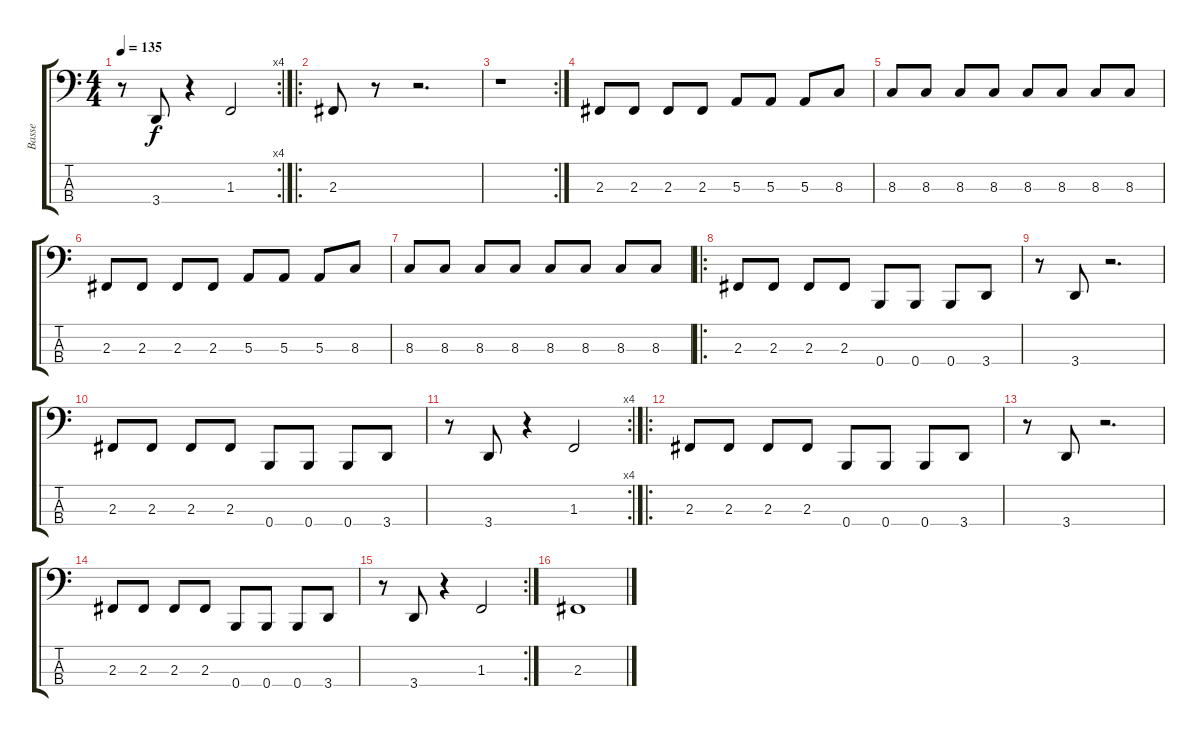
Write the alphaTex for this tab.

\track ("Basse" "Basse") {instrument electricbassfinger}
\staff {score tabs}
\tuning (D2 A1 E1 B0) {hide}
\rc 4
\ts (4 4)
\tempo 135
\clef f4
\ks c
r.8{dy f} 3.4.8 r.4 1.3.2 |
\ro
2.3.8 r.8 r.2{d} |
\rc 2
r.1 |
2.3.8 2.3.8 2.3.8 2.3.8 5.3.8 5.3.8 5.3.8 8.3.8 |
8.3.8 8.3.8 8.3.8 8.3.8 8.3.8 8.3.8 8.3.8 8.3.8 |
2.3.8 2.3.8 2.3.8 2.3.8 5.3.8 5.3.8 5.3.8 8.3.8 |
8.3.8 8.3.8 8.3.8 8.3.8 8.3.8 8.3.8 8.3.8 8.3.8 |
\ro
2.3.8 2.3.8 2.3.8 2.3.8 0.4.8 0.4.8 0.4.8 3.4.8 |
r.8 3.4.8 r.2{d} |
2.3.8 2.3.8 2.3.8 2.3.8 0.4.8 0.4.8 0.4.8 3.4.8 |
\rc 4
r.8 3.4.8 r.4 1.3.2 |
\ro
2.3.8 2.3.8 2.3.8 2.3.8 0.4.8 0.4.8 0.4.8 3.4.8 |
r.8 3.4.8 r.2{d} |
2.3.8 2.3.8 2.3.8 2.3.8 0.4.8 0.4.8 0.4.8 3.4.8 |
\rc 2
r.8 3.4.8 r.4 1.3.2 |
2.3.1
